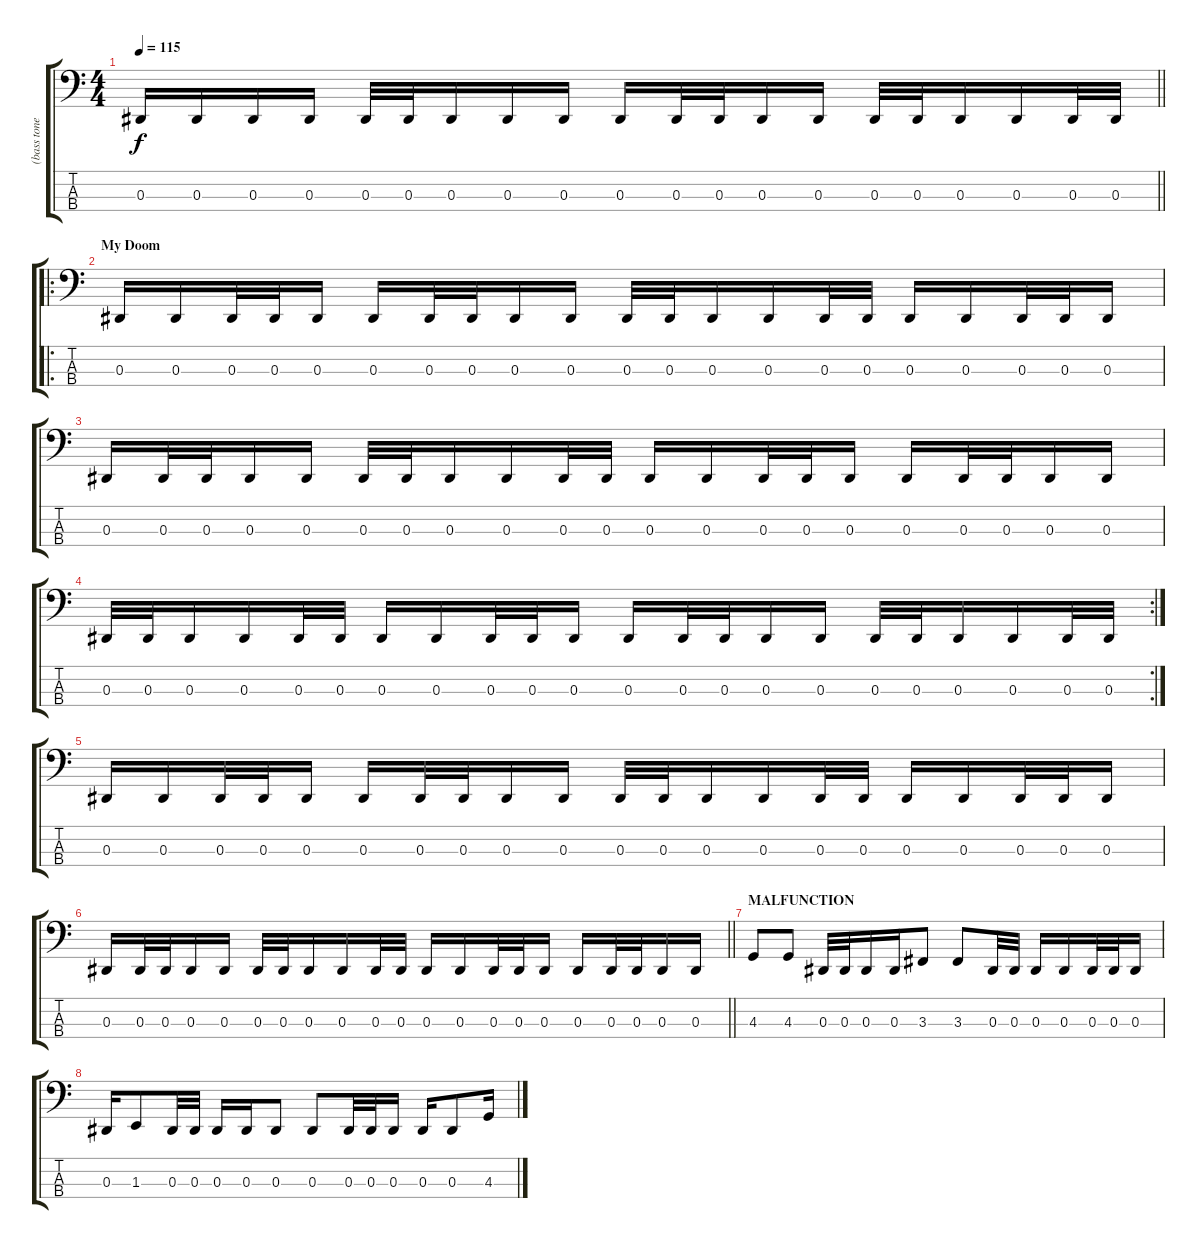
\track ("(bass tone)" "(bass tone") {instrument electricbasspick}
\staff {score tabs}
\tuning (Bb1 Eb1 Eb1 Db1) {hide}
\ts (4 4)
\tempo 115
\clef f4
\barLineRight lightlight
\ks c
0.3.16{dy f} 0.3.16 0.3.16 0.3.16 0.3.32 0.3.32 0.3.16 0.3.16 0.3.16 0.3.16 0.3.32 0.3.32 0.3.16 0.3.16 0.3.32 0.3.32 0.3.16 0.3.16 0.3.32 0.3.32 |
\ro
\section ("" "My Doom")
0.3.16 0.3.16 0.3.32 0.3.32 0.3.16 0.3.16 0.3.32 0.3.32 0.3.16 0.3.16 0.3.32 0.3.32 0.3.16 0.3.16 0.3.32 0.3.32 0.3.16 0.3.16 0.3.32 0.3.32 0.3.16 |
0.3.16 0.3.32 0.3.32 0.3.16 0.3.16 0.3.32 0.3.32 0.3.16 0.3.16 0.3.32 0.3.32 0.3.16 0.3.16 0.3.32 0.3.32 0.3.16 0.3.16 0.3.32 0.3.32 0.3.16 0.3.16 |
\rc 2
0.3.32 0.3.32 0.3.16 0.3.16 0.3.32 0.3.32 0.3.16 0.3.16 0.3.32 0.3.32 0.3.16 0.3.16 0.3.32 0.3.32 0.3.16 0.3.16 0.3.32 0.3.32 0.3.16 0.3.16 0.3.32 0.3.32 |
0.3.16 0.3.16 0.3.32 0.3.32 0.3.16 0.3.16 0.3.32 0.3.32 0.3.16 0.3.16 0.3.32 0.3.32 0.3.16 0.3.16 0.3.32 0.3.32 0.3.16 0.3.16 0.3.32 0.3.32 0.3.16 |
\barLineRight lightlight
0.3.16 0.3.32 0.3.32 0.3.16 0.3.16 0.3.32 0.3.32 0.3.16 0.3.16 0.3.32 0.3.32 0.3.16 0.3.16 0.3.32 0.3.32 0.3.16 0.3.16 0.3.32 0.3.32 0.3.16 0.3.16 |
\section ("" "MALFUNCTION")
4.3.8 4.3.8 0.3.32 0.3.32 0.3.16 0.3.16 3.3.8 3.3.8 0.3.32 0.3.32 0.3.16 0.3.16 0.3.32 0.3.32 0.3.16 |
0.3.16 1.3.8 0.3.32 0.3.32 0.3.16 0.3.16 0.3.8 0.3.8 0.3.32 0.3.32 0.3.16 0.3.16 0.3.8 4.3.16
